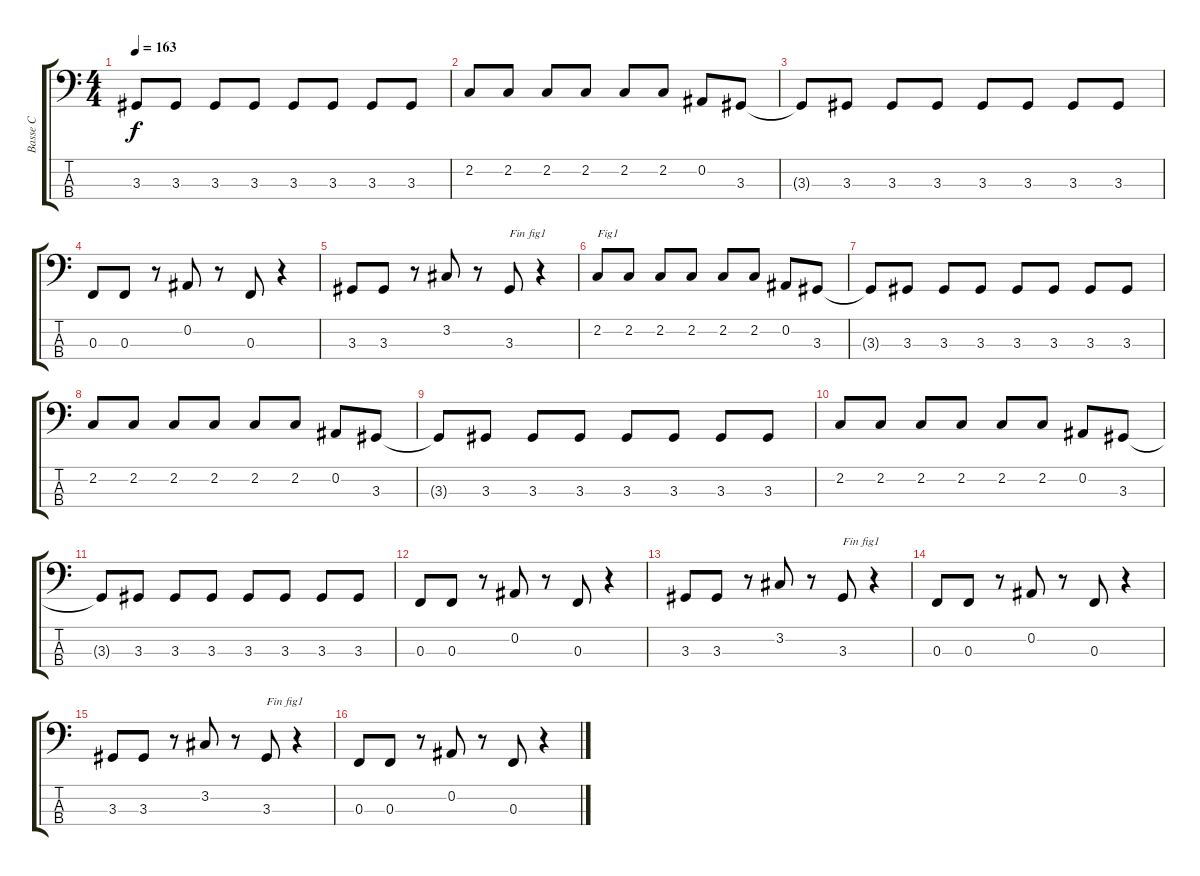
\track ("Basse C" "Basse C") {instrument electricbassfinger}
\staff {score tabs}
\tuning (Eb2 Bb1 F1 C1) {hide}
\ts (4 4)
\tempo 163
\clef f4
\ks c
3.3{t}.8{dy f} 3.3.8 3.3.8 3.3.8 3.3.8 3.3.8 3.3.8 3.3.8 |
2.2.8 2.2.8 2.2.8 2.2.8 2.2.8 2.2.8 0.2.8 3.3.8 |
3.3{t}.8 3.3.8 3.3.8 3.3.8 3.3.8 3.3.8 3.3.8 3.3.8 |
0.3.8 0.3.8 r.8 0.2.8 r.8 0.3.8 r.4 |
3.3.8 3.3.8 r.8 3.2.8 r.8 3.3.8{txt "Fin fig1"} r.4 |
2.2.8{txt "Fig1"} 2.2.8 2.2.8 2.2.8 2.2.8 2.2.8 0.2.8 3.3.8 |
3.3{t}.8 3.3.8 3.3.8 3.3.8 3.3.8 3.3.8 3.3.8 3.3.8 |
2.2.8 2.2.8 2.2.8 2.2.8 2.2.8 2.2.8 0.2.8 3.3.8 |
3.3{t}.8 3.3.8 3.3.8 3.3.8 3.3.8 3.3.8 3.3.8 3.3.8 |
2.2.8 2.2.8 2.2.8 2.2.8 2.2.8 2.2.8 0.2.8 3.3.8 |
3.3{t}.8 3.3.8 3.3.8 3.3.8 3.3.8 3.3.8 3.3.8 3.3.8 |
0.3.8 0.3.8 r.8 0.2.8 r.8 0.3.8 r.4 |
3.3.8 3.3.8 r.8 3.2.8 r.8 3.3.8{txt "Fin fig1"} r.4 |
0.3.8 0.3.8 r.8 0.2.8 r.8 0.3.8 r.4 |
3.3.8 3.3.8 r.8 3.2.8 r.8 3.3.8{txt "Fin fig1"} r.4 |
0.3.8 0.3.8 r.8 0.2.8 r.8 0.3.8 r.4
